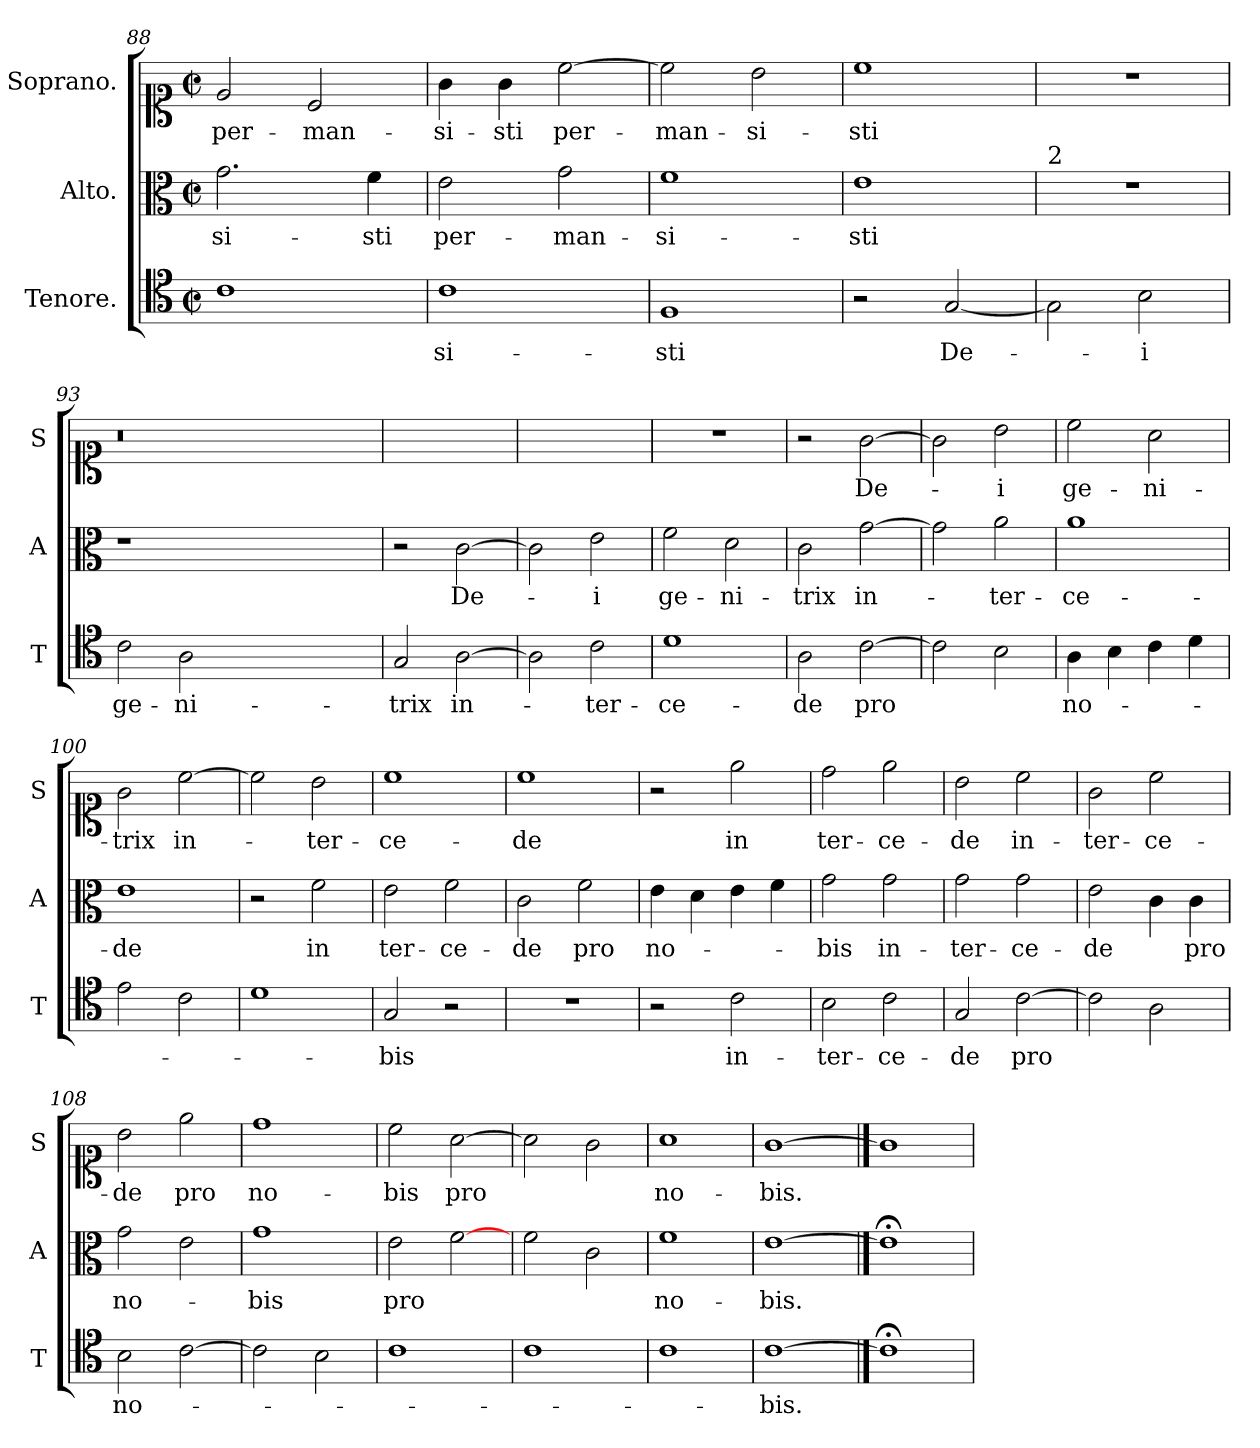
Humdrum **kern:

**kern	**text	**kern	**text	**kern	**text
*part3	*part3	*part2	*part2	*part1	*part1
*staff3	*staff3	*staff2	*staff2	*staff1	*staff1
*I"Tenore.	*	*I"Alto.	*	*I"Soprano.	*
*I'T	*	*I'A	*	*I'S	*
*clefC4	*	*clefC3	*	*clefC1	*
*k[]	*	*k[]	*	*k[]	*
*M2/2	*	*M2/2	*	*M2/2	*
*met(c|)	*	*met(c|)	*	*met(c|)	*
=88	=88	=88	=88	=88	=88
1c\	.	2.g\	-si-	2e/	per-
.	.	.	.	2c/	-man-
.	.	4f\	-sti	.	.
=89	=89	=89	=89	=89	=89
1c\	-si-	2e\	per-	4g\	-si-
.	.	.	.	4g\	-sti
.	.	2g\	-man-	[2cc\	per-
=90	=90	=90	=90	=90	=90
1F/	-sti	1f\	-si-	2cc\]	-man-
.	.	.	.	2b\	-si-
=91	=91	=91	=91	=91	=91
2r	.	1e\	-sti	1cc\	-sti
[2G/	De-	.	.	.	.
=92	=92	=92	=92	=92	=92
!	!	!LO:TX:a:t=2	!	!	!
2G\]	.	1r	.	1r	.
2B\	-i	.	.	.	.
=93	=93	=93	=93	=93	=93
2c\	ge-	1r	.	0.r	.
2A\	-ni-	.	.	.	.
0ryy	.	0ryy	.	.	.
=94	=94	=94	=94	=94	=94
2G/	-trix	2r	.	1ryy	.
[2A\	in-	[2c\	De-	.	.
=95	=95	=95	=95	=95	=95
2A\]	.	2c\]	.	1ryy	.
2c\	-ter-	2e\	-i	.	.
=96	=96	=96	=96	=96	=96
1d\	-ce-	2f\	ge-	1r	.
.	.	2d\	-ni-	.	.
=97	=97	=97	=97	=97	=97
2A\	-de	2c\	-trix	2r	.
[2c\	pro	[2g\	in-	[2g\	De-
=98	=98	=98	=98	=98	=98
2c\]	.	2g\]	.	2g\]	.
2B\	.	2a\	-ter-	2b\	-i
=99	=99	=99	=99	=99	=99
4A\	no-	1a\	-ce-	2cc\	ge-
4B\	.	.	.	.	.
4c\	.	.	.	2a\	-ni-
4d\	.	.	.	.	.
=100	=100	=100	=100	=100	=100
2e\	.	1e\	-de	2g\	-trix
2c\	.	.	.	[2cc\	in-
=101	=101	=101	=101	=101	=101
1d\	.	2r	.	2cc\]	.
.	.	2f\	in	2b\	-ter-
=102	=102	=102	=102	=102	=102
2G/	-bis	2e\	ter-	1cc\	-ce-
2r	.	2f\	-ce-	.	.
=103	=103	=103	=103	=103	=103
1r	.	2c\	-de	1cc\	-de
.	.	2f\	pro	.	.
=104	=104	=104	=104	=104	=104
2r	.	4e\	no-	2r	.
.	.	4d\	.	.	.
2c\	in-	4e\	.	2ee\	in
.	.	4f\	.	.	.
=105	=105	=105	=105	=105	=105
2B\	-ter-	2g\	-bis	2dd\	ter-
2c\	-ce-	2g\	in-	2ee\	-ce-
=106	=106	=106	=106	=106	=106
2G/	-de	2g\	-ter-	2b\	-de
[2c\	pro	2g\	-ce-	2cc\	in-
=107	=107	=107	=107	=107	=107
2c\]	.	2e\	-de	2g\	-ter-
2A\	.	4c\	.	2cc\	-ce-
.	.	4c\	pro	.	.
=108	=108	=108	=108	=108	=108
2B\	no-	2g\	no-	2b\	-de
[2c\	.	2e\	.	2ee\	pro
=109	=109	=109	=109	=109	=109
2c\]	.	1g\	-bis	1dd\	no-
2B\	.	.	.	.	.
=110	=110	=110	=110	=110	=110
1c\	.	2e\	pro	2cc\	-bis
.	.	[2f\	.	[2a\	pro
=111	=111	=111	=111	=111	=111
1c\	.	2f\	.	2a\]	.
.	.	2c\	.	2g\	.
=112	=112	=112	=112	=112	=112
1c\	.	1f\	no-	1a\	no-
=113	=113	=113	=113	=113	=113
[1c\	-bis.	[1e\	-bis.	[1g\	-bis.
==114	==114	==114	==114	==114	==114
1c;<\]	.	1e;<\]	.	1g\]	.
=	=	=	=	=	=
*-	*-	*-	*-	*-	*-
